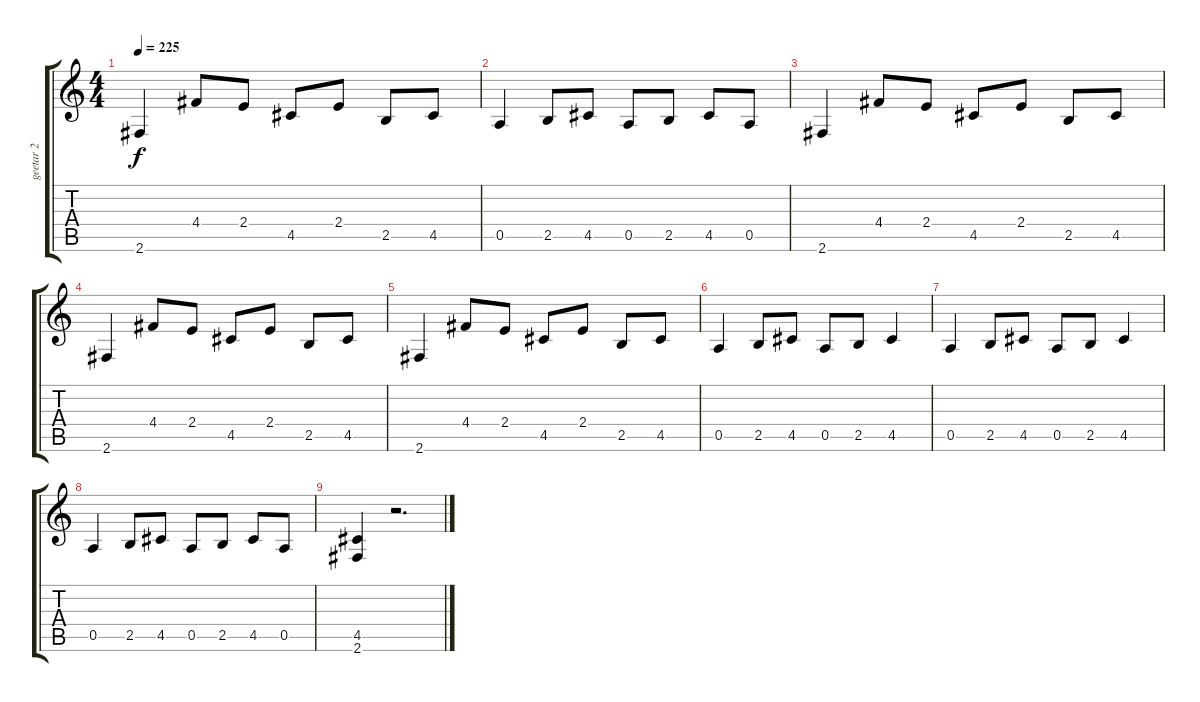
\track ("geetar 2" "geetar 2") {instrument distortionguitar}
\staff {score tabs}
\tuning (E4 B3 G3 D3 A2 E2) {hide}
\ts (4 4)
\tempo 225
\clef g2
\ks c
2.6.4{dy f} 4.4.8 2.4.8 4.5.8 2.4.8 2.5.8 4.5.8 |
0.5.4 2.5.8 4.5.8 0.5.8 2.5.8 4.5.8 0.5.8 |
2.6.4 4.4.8 2.4.8 4.5.8 2.4.8 2.5.8 4.5.8 |
2.6.4 4.4.8 2.4.8 4.5.8 2.4.8 2.5.8 4.5.8 |
2.6.4 4.4.8 2.4.8 4.5.8 2.4.8 2.5.8 4.5.8 |
0.5.4 2.5.8 4.5.8 0.5.8 2.5.8 4.5.4 |
0.5.4 2.5.8 4.5.8 0.5.8 2.5.8 4.5.4 |
0.5.4 2.5.8 4.5.8 0.5.8 2.5.8 4.5.8 0.5.8 |
(4.5 2.6).4 r.2{d}
